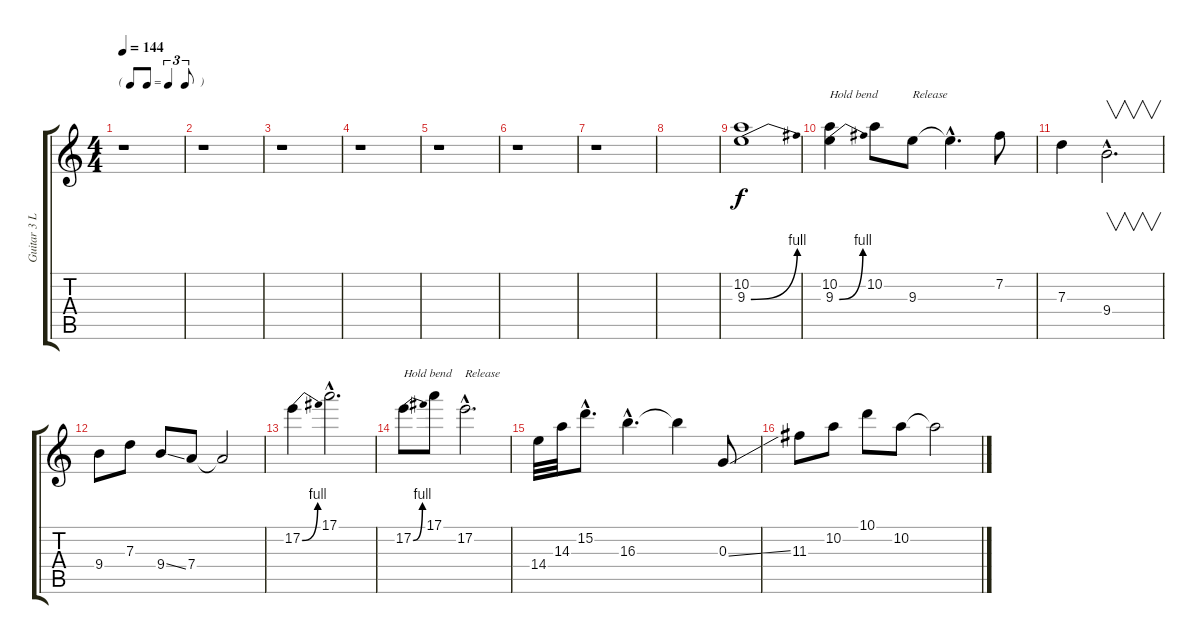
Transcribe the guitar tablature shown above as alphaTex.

\track ("Guitar 3 Lead" "Guitar 3 L") {instrument distortionguitar}
\staff {score tabs}
\tuning (E4 B3 G3 D3 A2 E2) {hide}
\ts (4 4)
\tf triplet8th
\tempo 144
\clef g2
\ks c
r.1{dy f} |
r.1 |
r.1 |
r.1 |
r.1 |
r.1 |
r.1 |
|
(10.2 9.3{be (bend 0 0 60 4)}).1 |
(10.2 9.3{be (bend 0 0 60 4)}).4{txt "Hold bend"} 10.2.8 9.3.8{txt "Release"} 9.3{hac t}.4{d} 7.2.8 |
7.3.4 9.4{hac}.2{v d} |
9.4.8 7.3.8 9.4{ss}.8 7.4.8 7.4{t}.2 |
17.2{be (bend 0 0 60 4)}.4 17.1{hac}.2{d} |
17.2{be (bend 0 0 60 4)}.8{txt "Hold bend"} 17.1.8 17.2{hac}.2{d txt "Release"} |
14.4.32 14.3.32 15.2{hac}.8{d} 16.3{hac}.4{d} 16.3{t}.4 0.3{ss}.8 |
11.3.8 10.2.8 10.1.8 10.2.8 10.2{t}.2
